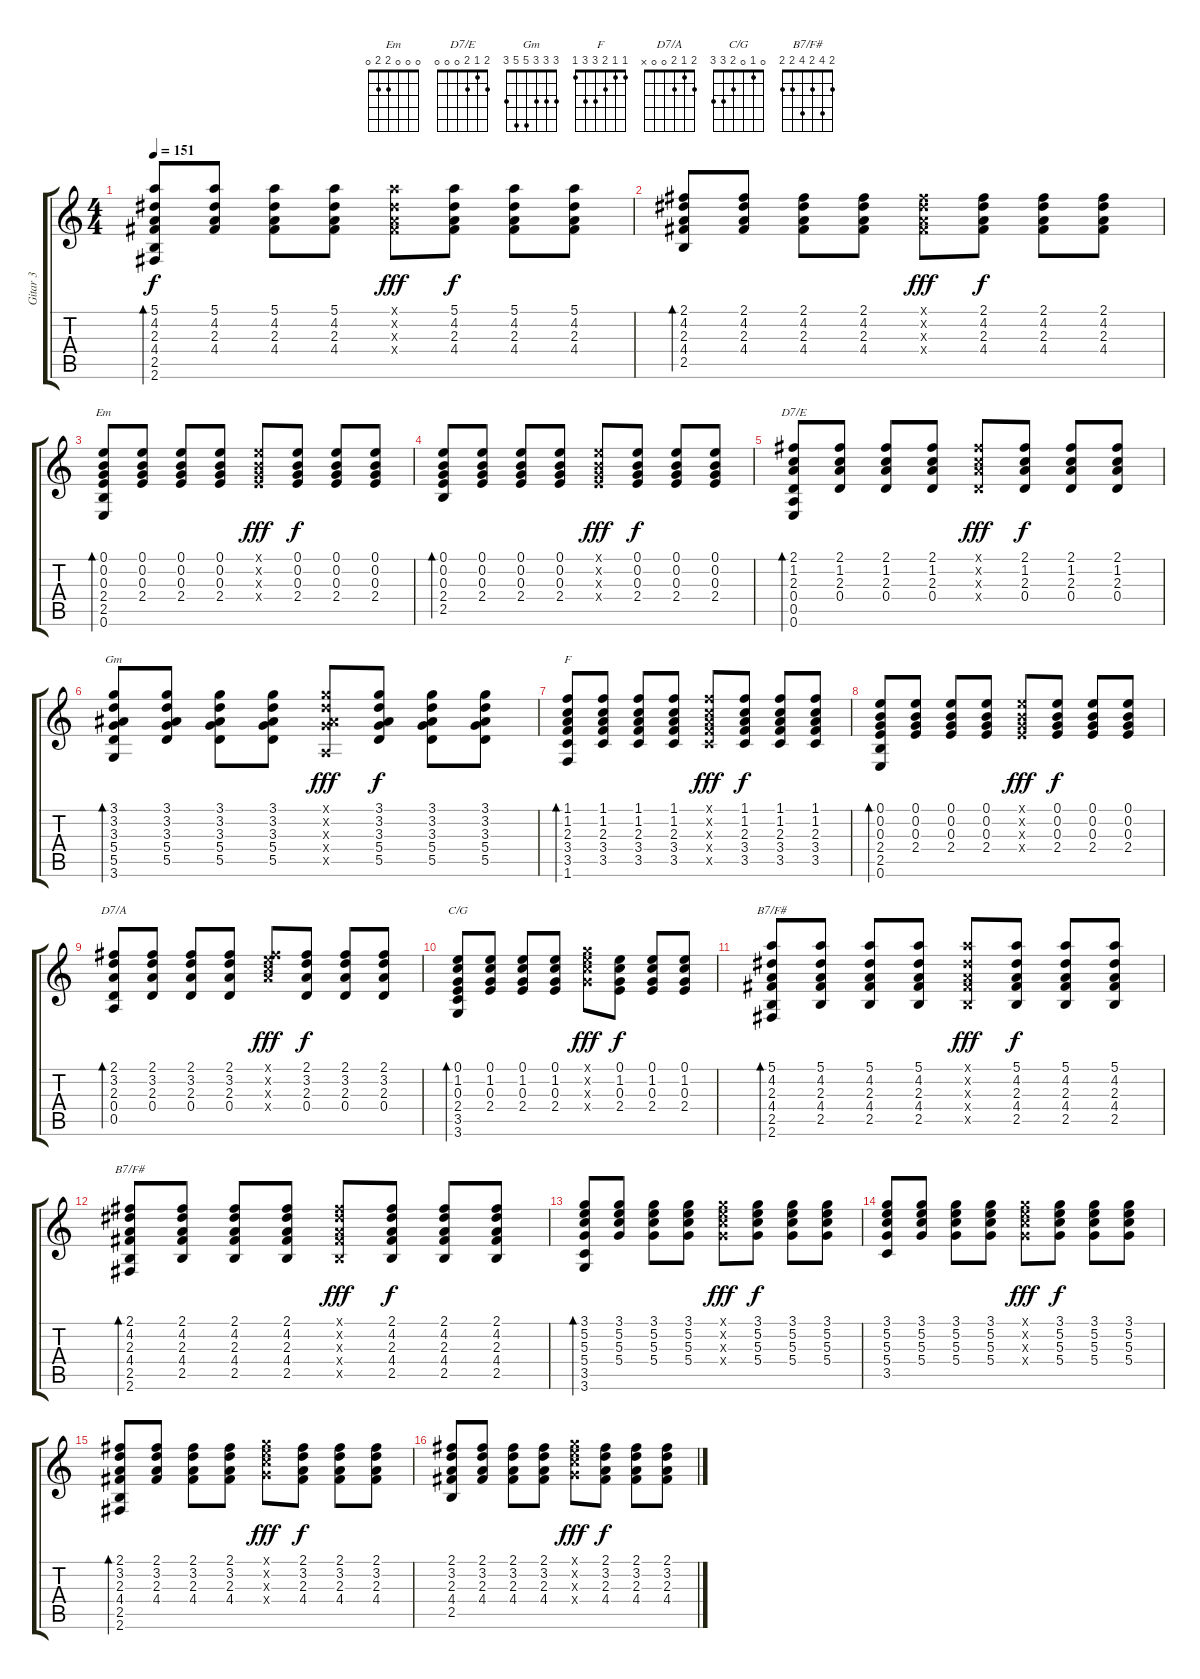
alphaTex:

\track ("Gitar 3" "Gitar 3") {instrument acousticguitarnylon}
\staff {score tabs}
\tuning (E4 B3 G3 D3 A2 E2) {hide}
\chord ("Em" 0 0 0 2 2 0)
\chord ("D7/E" 2 1 2 0 0 0)
\chord ("Gm" 3 3 3 5 5 3)
\chord ("F" 1 1 2 3 3 1)
\chord ("D7/A" 2 1 2 0 0 x)
\chord ("C/G" 0 1 0 2 3 3)
\chord ("B7/F#" 5 4 2 4 2 2)
\chord ("B7/F#" 2 4 2 4 2 2)
\ts (4 4)
\tempo 151
\clef g2
\ks c
(5.1 4.2 2.3 4.4 2.5 2.6).8{bd 60 dy f} (5.1 4.2 2.3 4.4).8 (5.1 4.2 2.3 4.4).8 (5.1 4.2 2.3 4.4).8 (5.1{x} 4.2{x} 2.3{x} 4.4{x}).8{dy fff} (5.1 4.2 2.3 4.4).8{dy f} (5.1 4.2 2.3 4.4).8 (5.1 4.2 2.3 4.4).8 |
(2.1 4.2 2.3 4.4 2.5).8{bd 30} (2.1 4.2 2.3 4.4).8 (2.1 4.2 2.3 4.4).8 (2.1 4.2 2.3 4.4).8 (2.1{x} 4.2{x} 2.3{x} 4.4{x}).8{dy fff} (2.1 4.2 2.3 4.4).8{dy f} (2.1 4.2 2.3 4.4).8 (2.1 4.2 2.3 4.4).8 |
(0.1 0.2 0.3 2.4 2.5 0.6).8{bd 30 ch "Em"} (0.1 0.2 0.3 2.4).8 (0.1 0.2 0.3 2.4).8 (0.1 0.2 0.3 2.4).8 (0.1{x} 0.2{x} 0.3{x} 2.4{x}).8{dy fff} (0.1 0.2 0.3 2.4).8{dy f} (0.1 0.2 0.3 2.4).8 (0.1 0.2 0.3 2.4).8 |
(0.1 0.2 0.3 2.4 2.5).8{bd 30} (0.1 0.2 0.3 2.4).8 (0.1 0.2 0.3 2.4).8 (0.1 0.2 0.3 2.4).8 (0.1{x} 0.2{x} 0.3{x} 2.4{x}).8{dy fff} (0.1 0.2 0.3 2.4).8{dy f} (0.1 0.2 0.3 2.4).8 (0.1 0.2 0.3 2.4).8 |
(2.1 1.2 2.3 0.4 0.5 0.6).8{bd 30 ch "D7/E"} (2.1 1.2 2.3 0.4).8 (2.1 1.2 2.3 0.4).8 (2.1 1.2 2.3 0.4).8 (2.1{x} 1.2{x} 2.3{x} 0.4{x}).8{dy fff} (2.1 1.2 2.3 0.4).8{dy f} (2.1 1.2 2.3 0.4).8 (2.1 1.2 2.3 0.4).8 |
(3.1 3.2 3.3 5.4 5.5 3.6).8{bd 30 ch "Gm"} (3.1 3.2 3.3 5.4 5.5).8 (3.1 3.2 3.3 5.4 5.5).8 (3.1 3.2 3.3 5.4 5.5).8 (3.1{x} 3.2{x} 3.3{x} 5.4{x} 0.5{x}).8{dy fff} (3.1 3.2 3.3 5.4 5.5).8{dy f} (3.1 3.2 3.3 5.4 5.5).8 (3.1 3.2 3.3 5.4 5.5).8 |
(1.1 1.2 2.3 3.4 3.5 1.6).8{bd 30 ch "F"} (1.1 1.2 2.3 3.4 3.5).8 (1.1 1.2 2.3 3.4 3.5).8 (1.1 1.2 2.3 3.4 3.5).8 (1.1{x} 1.2{x} 2.3{x} 3.4{x} 3.5{x}).8{dy fff} (1.1 1.2 2.3 3.4 3.5).8{dy f} (1.1 1.2 2.3 3.4 3.5).8 (1.1 1.2 2.3 3.4 3.5).8 |
(0.1 0.2 0.3 2.4 2.5 0.6).8{bd 30} (0.1 0.2 0.3 2.4).8 (0.1 0.2 0.3 2.4).8 (0.1 0.2 0.3 2.4).8 (0.1{x} 0.2{x} 0.3{x} 2.4{x}).8{dy fff} (0.1 0.2 0.3 2.4).8{dy f} (0.1 0.2 0.3 2.4).8 (0.1 0.2 0.3 2.4).8 |
(2.1 3.2 2.3 0.4 0.5).8{bd 60 ch "D7/A"} (2.1 3.2 2.3 0.4).8 (2.1 3.2 2.3 0.4).8 (2.1 3.2 2.3 0.4).8 (0.1{x} 7.2{x} 5.3{x} 7.4{x}).8{dy fff} (2.1 3.2 2.3 0.4).8{dy f} (2.1 3.2 2.3 0.4).8 (2.1 3.2 2.3 0.4).8 |
(0.1 1.2 0.3 2.4 3.5 3.6).8{bd 30 ch "C/G"} (0.1 1.2 0.3 2.4).8 (0.1 1.2 0.3 2.4).8 (0.1 1.2 0.3 2.4).8 (3.1{x} 5.2{x} 5.3{x} 5.4{x}).8{dy fff} (0.1 1.2 0.3 2.4).8{dy f} (0.1 1.2 0.3 2.4).8 (0.1 1.2 0.3 2.4).8 |
(5.1 4.2 2.3 4.4 2.5 2.6).8{bd 30 ch "B7/F#"} (5.1 4.2 2.3 4.4 2.5).8 (5.1 4.2 2.3 4.4 2.5).8 (5.1 4.2 2.3 4.4 2.5).8 (5.1{x} 4.2{x} 2.3{x} 4.4{x} 2.5{x}).8{dy fff} (5.1 4.2 2.3 4.4 2.5).8{dy f} (5.1 4.2 2.3 4.4 2.5).8 (5.1 4.2 2.3 4.4 2.5).8 |
(2.1 4.2 2.3 4.4 2.5 2.6).8{bd 30 ch "B7/F#"} (2.1 4.2 2.3 4.4 2.5).8 (2.1 4.2 2.3 4.4 2.5).8 (2.1 4.2 2.3 4.4 2.5).8 (2.1{x} 4.2{x} 2.3{x} 4.4{x} 2.5{x}).8{dy fff} (2.1 4.2 2.3 4.4 2.5).8{dy f} (2.1 4.2 2.3 4.4 2.5).8 (2.1 4.2 2.3 4.4 2.5).8 |
(3.1 5.2 5.3 5.4 3.5 3.6).8{bd 60} (3.1 5.2 5.3 5.4).8 (3.1 5.2 5.3 5.4).8 (3.1 5.2 5.3 5.4).8 (3.1{x} 5.2{x} 5.3{x} 5.4{x}).8{dy fff} (3.1 5.2 5.3 5.4).8{dy f} (3.1 5.2 5.3 5.4).8 (3.1 5.2 5.3 5.4).8 |
(3.1 5.2 5.3 5.4 3.5).8 (3.1 5.2 5.3 5.4).8 (3.1 5.2 5.3 5.4).8 (3.1 5.2 5.3 5.4).8 (3.1{x} 5.2{x} 5.3{x} 5.4{x}).8{dy fff} (3.1 5.2 5.3 5.4).8{dy f} (3.1 5.2 5.3 5.4).8 (3.1 5.2 5.3 5.4).8 |
(2.1 3.2 2.3 4.4 2.5 2.6).8{bd 30} (2.1 3.2 2.3 4.4).8 (2.1 3.2 2.3 4.4).8 (2.1 3.2 2.3 4.4).8 (3.1{x} 5.2{x} 5.3{x} 5.4{x}).8{dy fff} (2.1 3.2 2.3 4.4).8{dy f} (2.1 3.2 2.3 4.4).8 (2.1 3.2 2.3 4.4).8 |
(2.1 3.2 2.3 4.4 2.5).8 (2.1 3.2 2.3 4.4).8 (2.1 3.2 2.3 4.4).8 (2.1 3.2 2.3 4.4).8 (3.1{x} 5.2{x} 5.3{x} 5.4{x}).8{dy fff} (2.1 3.2 2.3 4.4).8{dy f} (2.1 3.2 2.3 4.4).8 (2.1 3.2 2.3 4.4).8
